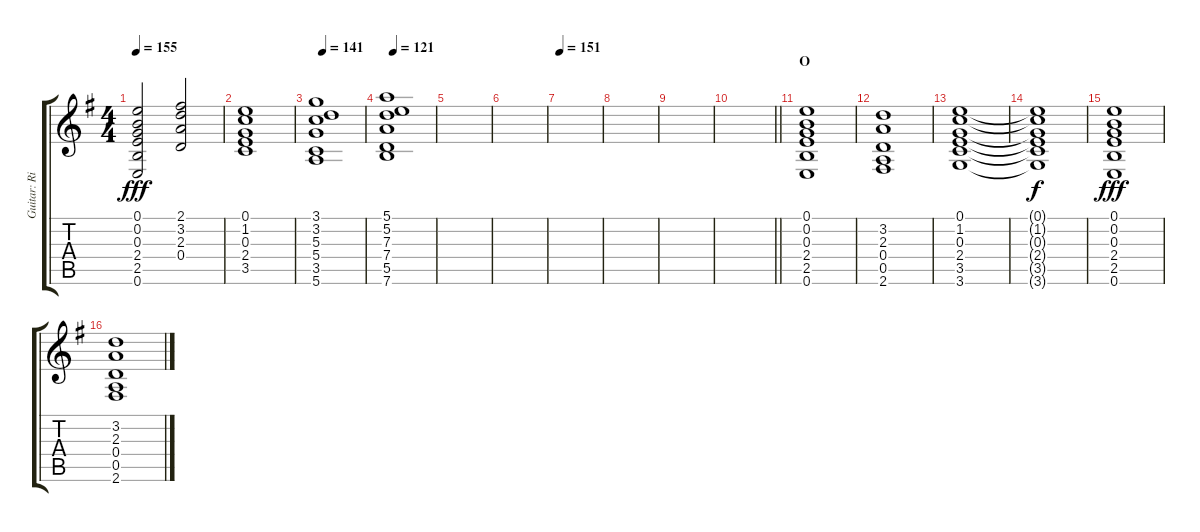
\track ("Guitar: Rik" "Guitar: Ri") {instrument acousticguitarsteel}
\staff {score tabs}
\tuning (E4 B3 G3 D3 A2 E2) {hide}
\ts (4 4)
\tempo 155
\clef g2
\ks g
(0.1 0.2 0.3 2.4 2.5 0.6).2{dy fff} (2.1 3.2 2.3 0.4).2 |
(0.1 1.2 0.3 2.4 3.5).1 |
\tempo 141
(3.1 3.2 5.3 5.4 3.5 5.6).1 |
\tempo 121
(5.1 5.2 7.3 7.4 5.5 7.6).1 |
|
|
\tempo 151
|
|
|
\barLineRight lightlight
|
\section ("" "O")
(0.1 0.2 0.3 2.4 2.5 0.6).1 |
(3.2 2.3 0.4 0.5 2.6).1 |
(0.1 1.2 0.3 2.4 3.5 3.6).1 |
(0.1{t} 1.2{t} 0.3{t} 2.4{t} 3.5{t} 3.6{t}).1{dy f} |
(0.1 0.2 0.3 2.4 2.5 0.6).1{dy fff} |
(3.2 2.3 0.4 0.5 2.6).1
